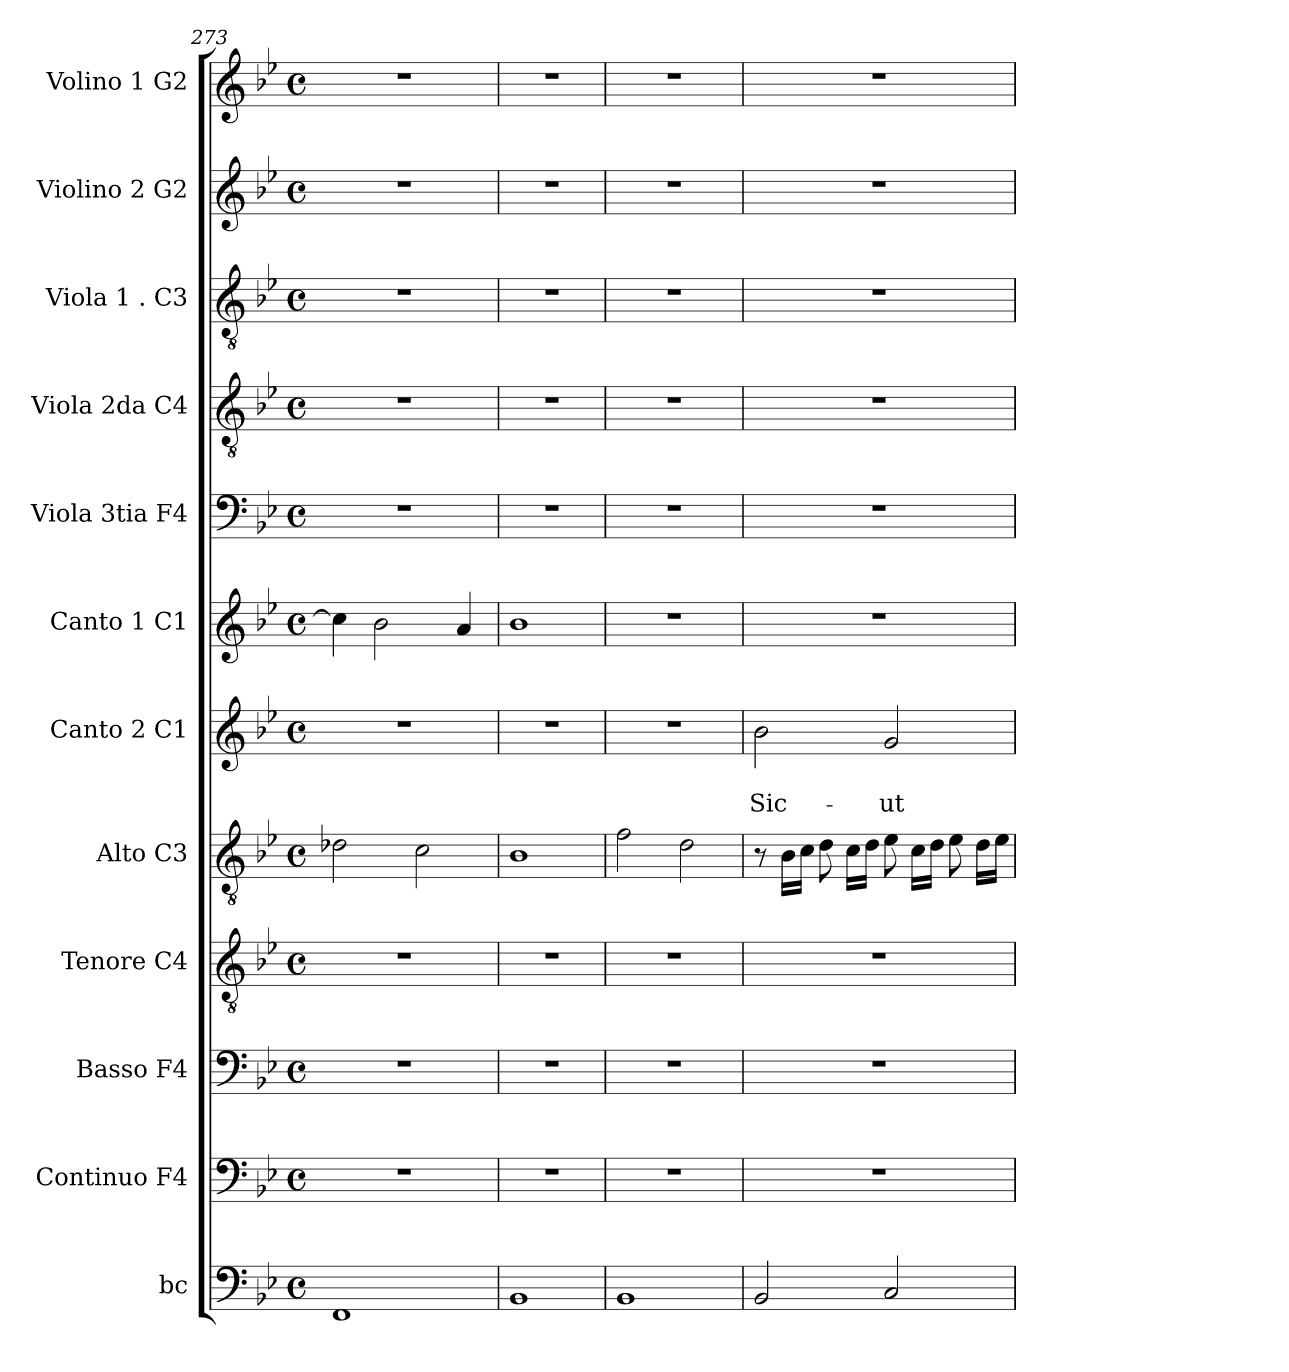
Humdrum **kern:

**kern	**kern	**kern	**kern	**kern	**kern	**text	**text	**kern	**kern	**kern	**kern	**kern	**kern
*part12	*part11	*part10	*part9	*part8	*part7	*part7	*part7	*part6	*part5	*part4	*part3	*part2	*part1
*staff12	*staff11	*staff10	*staff9	*staff8	*staff7	*staff7	*staff7	*staff6	*staff5	*staff4	*staff3	*staff2	*staff1
*I"bc	*I"Continuo F4	*I"Basso F4	*I"Tenore C4	*I"Alto C3	*I"Canto 2 C1	*	*	*I"Canto 1 C1	*I"Viola 3tia F4	*I"Viola 2da C4	*I"Viola 1 . C3	*I"Violino 2 G2	*I"Volino 1 G2
*I'bc	*	*I'B	*I'T	*I'A	*I'C2	*	*	*I'C1	*I'Vla3	*I'Vla2	*I'Vla1	*I'Vl2	*I'Vl1
*clefF4	*clefF4	*clefF4	*clefGv2	*clefGv2	*clefG2	*	*	*clefG2	*clefF4	*clefGv2	*clefGv2	*clefG2	*clefG2
*k[b-e-]	*k[b-e-]	*k[b-e-]	*k[b-e-]	*k[b-e-]	*k[b-e-]	*	*	*k[b-e-]	*k[b-e-]	*k[b-e-]	*k[b-e-]	*k[b-e-]	*k[b-e-]
*B-:	*B-:	*B-:	*B-:	*B-:	*B-:	*	*	*B-:	*B-:	*B-:	*B-:	*B-:	*B-:
*M4/4	*M4/4	*M4/4	*M4/4	*M4/4	*M4/4	*	*	*M4/4	*M4/4	*M4/4	*M4/4	*M4/4	*M4/4
*met(c)	*met(c)	*met(c)	*met(c)	*met(c)	*met(c)	*	*	*met(c)	*met(c)	*met(c)	*met(c)	*met(c)	*met(c)
=273	=273	=273	=273	=273	=273	=273	=273	=273	=273	=273	=273	=273	=273
1FF	1r	1r	1r	2d-X\	1r	.	.	4cc\]	1r	1r	1r	1r	1r
.	.	.	.	.	.	.	.	2b-\	.	.	.	.	.
.	.	.	.	2c\	.	.	.	.	.	.	.	.	.
.	.	.	.	.	.	.	.	4a/	.	.	.	.	.
=274	=274	=274	=274	=274	=274	=274	=274	=274	=274	=274	=274	=274	=274
1BB-	1r	1r	1r	1B-	1r	.	.	1b-	1r	1r	1r	1r	1r
=275	=275	=275	=275	=275	=275	=275	=275	=275	=275	=275	=275	=275	=275
1BB-	1r	1r	1r	2f\	1r	.	.	1r	1r	1r	1r	1r	1r
.	.	.	.	2d\	.	.	.	.	.	.	.	.	.
!!LO:LB:g=z
=276	=276	=276	=276	=276	=276	=276	=276	=276	=276	=276	=276	=276	=276
!	!	!	!	!	!	!	!LO:LY:b	!	!	!	!	!	!
2BB-/	1r	1r	1r	8r	2b-\	.	Sic-	1r	1r	1r	1r	1r	1r
.	.	.	.	16B-\LL	.	.	.	.	.	.	.	.	.
.	.	.	.	16c\JJ	.	.	.	.	.	.	.	.	.
.	.	.	.	8d\	.	.	.	.	.	.	.	.	.
.	.	.	.	16c\LL	.	.	.	.	.	.	.	.	.
.	.	.	.	16d\JJ	.	.	.	.	.	.	.	.	.
!	!	!	!	!	!	!	!LO:LY:b	!	!	!	!	!	!
2C/	.	.	.	8e-\	2g/	.	-ut	.	.	.	.	.	.
.	.	.	.	16c\LL	.	.	.	.	.	.	.	.	.
.	.	.	.	16d\JJ	.	.	.	.	.	.	.	.	.
.	.	.	.	8e-\	.	.	.	.	.	.	.	.	.
.	.	.	.	16d\LL	.	.	.	.	.	.	.	.	.
.	.	.	.	16e-\JJ	.	.	.	.	.	.	.	.	.
=	=	=	=	=	=	=	=	=	=	=	=	=	=
*-	*-	*-	*-	*-	*-	*-	*-	*-	*-	*-	*-	*-	*-
